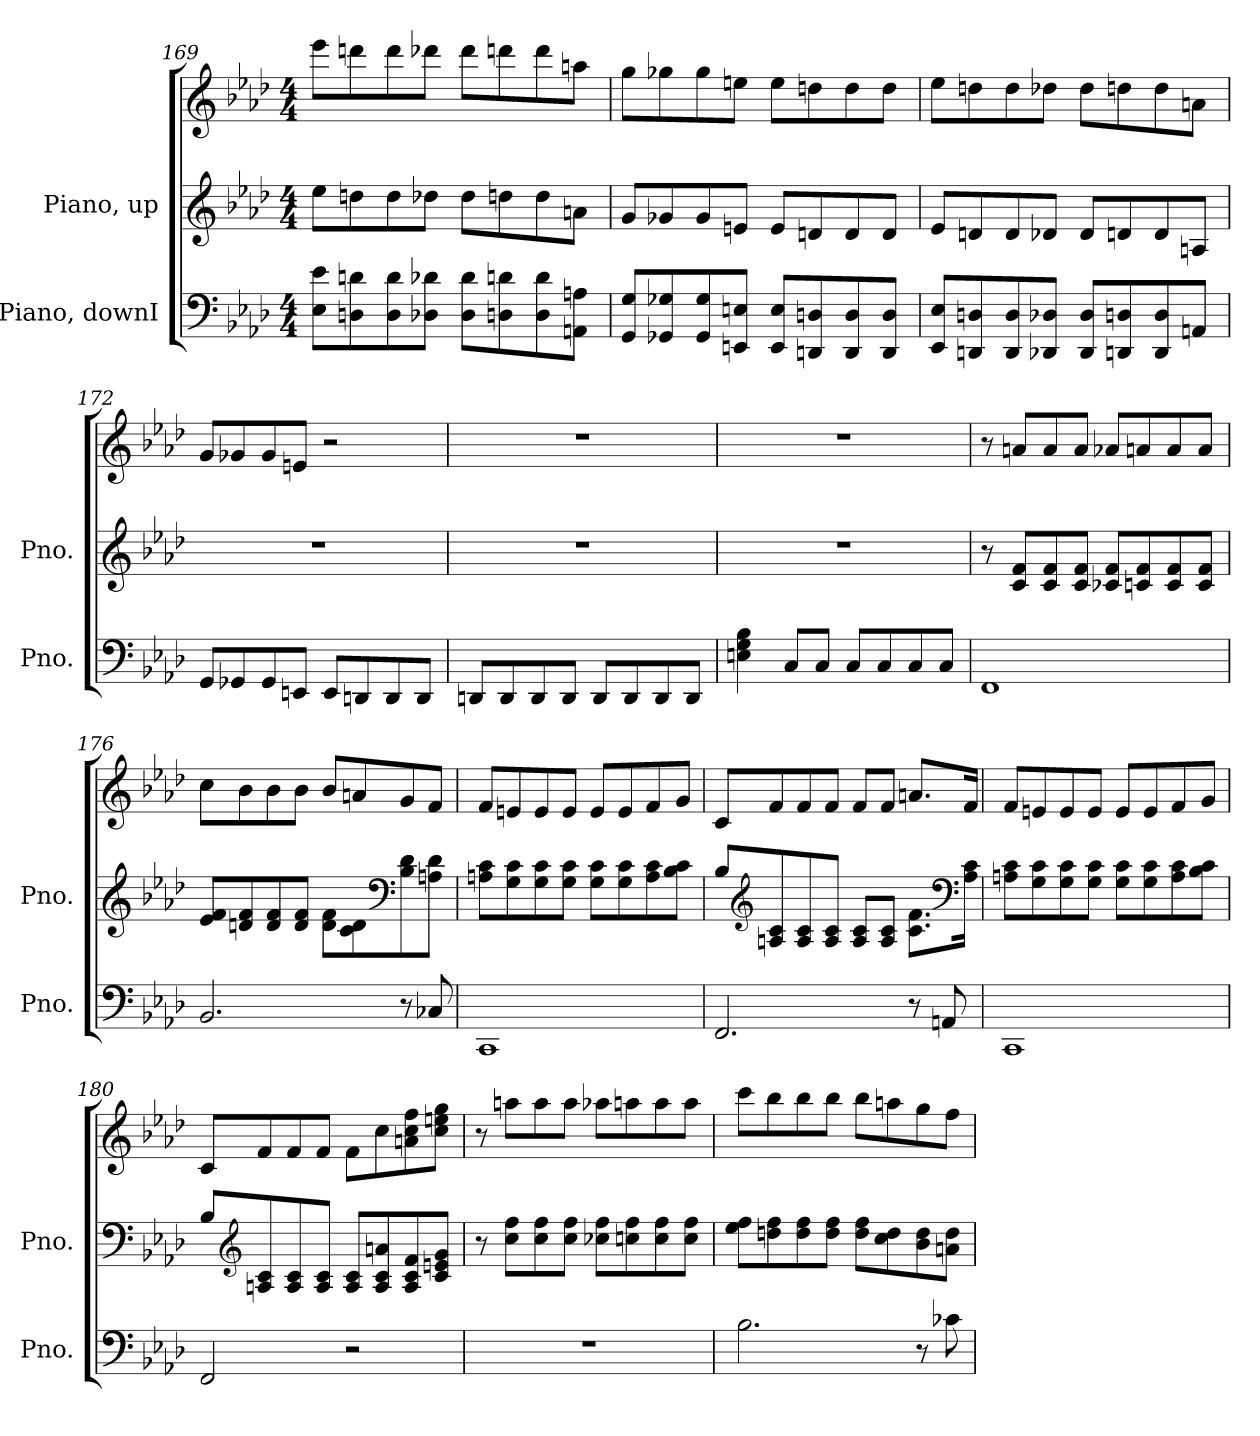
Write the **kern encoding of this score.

**kern	**kern	**kern
*part2	*part1	*part1
*staff3	*staff2	*staff1
*I"Piano, downI	*I"Piano, up	*
*I'Pno.	*I'Pno.	*
!!LO:PB:g=z
*clefF4	*clefG2	*clefG2
*k[b-e-a-d-]	*k[b-e-a-d-]	*k[b-e-a-d-]
*M4/4	*M4/4	*M4/4
=169	=169	=169
8E-\ 8e-\L	8ee-\L	8eee-\L
8Dn\ 8dn\	8ddn\	8dddn\
8D\ 8d\	8dd\	8ddd\
8D-X\ 8d-X\J	8dd-X\J	8ddd-X\J
8D-\ 8d-\L	8dd-\L	8ddd-\L
8Dn\ 8dn\	8ddn\	8dddn\
8D\ 8d\	8dd\	8ddd\
8AAn\ 8An\J	8an\J	8aan\J
=170	=170	=170
8GG/ 8G/L	8g/L	8gg\L
8GG-X/ 8G-X/	8g-X/	8gg-X\
8GG-/ 8G-/	8g-/	8gg-\
8EEn/ 8En/J	8en/J	8een\J
8EE/ 8E/L	8e/L	8ee\L
8DDn/ 8Dn/	8dn/	8ddn\
8DD/ 8D/	8d/	8dd\
8DD/ 8D/J	8d/J	8dd\J
=171	=171	=171
8EE-/ 8E-/L	8e-/L	8ee-\L
8DDn/ 8Dn/	8dn/	8ddn\
8DD/ 8D/	8d/	8dd\
8DD-X/ 8D-X/J	8d-X/J	8dd-X\J
8DD-/ 8D-/L	8d-/L	8dd-\L
8DDn/ 8Dn/	8dn/	8ddn\
8DD/ 8D/	8d/	8dd\
8AAn/J	8An/J	8an\J
!!LO:LB:g=z
=172	=172	=172
8GG/L	1r	8g/L
8GG-X/	.	8g-X/
8GG-/	.	8g-/
8EEn/J	.	8en/J
8EE/L	.	2r
8DDn/	.	.
8DD/	.	.
8DD/J	.	.
=173	=173	=173
8DDn/L	1r	1r
8DD/	.	.
8DD/	.	.
8DD/J	.	.
8DD/L	.	.
8DD/	.	.
8DD/	.	.
8DD/J	.	.
=174	=174	=174
4En\ 4G\ 4B-\	1r	1r
8C/L	.	.
8C/J	.	.
8C/L	.	.
8C/	.	.
8C/	.	.
8C/J	.	.
!!LO:LB:g=z
=175	=175	=175
1FF	8r	8r
.	8c/ 8f/L	8an/L
.	8c/ 8f/	8a/
.	8c/ 8f/J	8a/J
.	8c-X/ 8f/L	8a-X/L
.	8cn/ 8f/	8an/
.	8c/ 8f/	8a/
.	8c/ 8f/J	8a/J
=176	=176	=176
2.BB-/	8e-/ 8f/L	8cc\L
.	8dn/ 8f/	8b-\
.	8d/ 8f/	8b-\
.	8d/ 8f/J	8b-\J
.	8d\ 8f\L	8b-/L
.	8c\ 8d\	8an/
*	*clefF4	*
8r	8B-\ 8d\	8g/
8C-X/	8An\ 8d\J	8f/J
=177	=177	=177
1CC	8An\ 8c\L	8f/L
.	8G\ 8c\	8en/
.	8G\ 8c\	8e/
.	8G\ 8c\J	8e/J
.	8G\ 8c\L	8e/L
.	8G\ 8c\	8e/
.	8A\ 8c\	8f/
.	8B-\ 8c\J	8g/J
!!LO:LB:g=z
=178	=178	=178
2.FF/	8B-/L	8c/L
*	*clefG2	*
.	8An/ 8c/	8f/
.	8A/ 8c/	8f/
.	8A/ 8c/J	8f/J
.	8A/ 8c/L	8f/L
.	8A/ 8c/J	8f/J
8r	8.c\ 8.f\L	8.an/L
8AAn/	.	.
*	*clefF4	*
.	16A\ 16c\Jk	16f/Jk
=179	=179	=179
1CC	8An\ 8c\L	8f/L
.	8G\ 8c\	8en/
.	8G\ 8c\	8e/
.	8G\ 8c\J	8e/J
.	8G\ 8c\L	8e/L
.	8G\ 8c\	8e/
.	8A\ 8c\	8f/
.	8B-\ 8c\J	8g/J
!!LO:PB:g=z
=180	=180	=180
2FF/	8B-/L	8c/L
*	*clefG2	*
.	8An/ 8c/	8f/
.	8A/ 8c/	8f/
.	8A/ 8c/J	8f/J
2r	8A/ 8c/L	8f\L
.	8A/ 8c/ 8an/	8cc\
.	8A/ 8c/ 8f/	8an\ 8cc\ 8ff\
.	8c/ 8en/ 8g/J	8cc\ 8een\ 8gg\J
=181	=181	=181
1r	8r	8r
.	8cc\ 8ff\L	8aan\L
.	8cc\ 8ff\	8aa\
.	8cc\ 8ff\J	8aa\J
.	8cc-X\ 8ff\L	8aa-X\L
.	8ccn\ 8ff\	8aan\
.	8cc\ 8ff\	8aa\
.	8cc\ 8ff\J	8aa\J
=182	=182	=182
2.B-\	8ee-\ 8ff\L	8ccc\L
.	8ddn\ 8ff\	8bb-\
.	8dd\ 8ff\	8bb-\
.	8dd\ 8ff\J	8bb-\J
.	8dd\ 8ff\L	8bb-\L
.	8cc\ 8dd\	8aan\
8r	8b-\ 8dd\	8gg\
8c-X\	8an\ 8dd\J	8ff\J
=	=	=
*-	*-	*-
